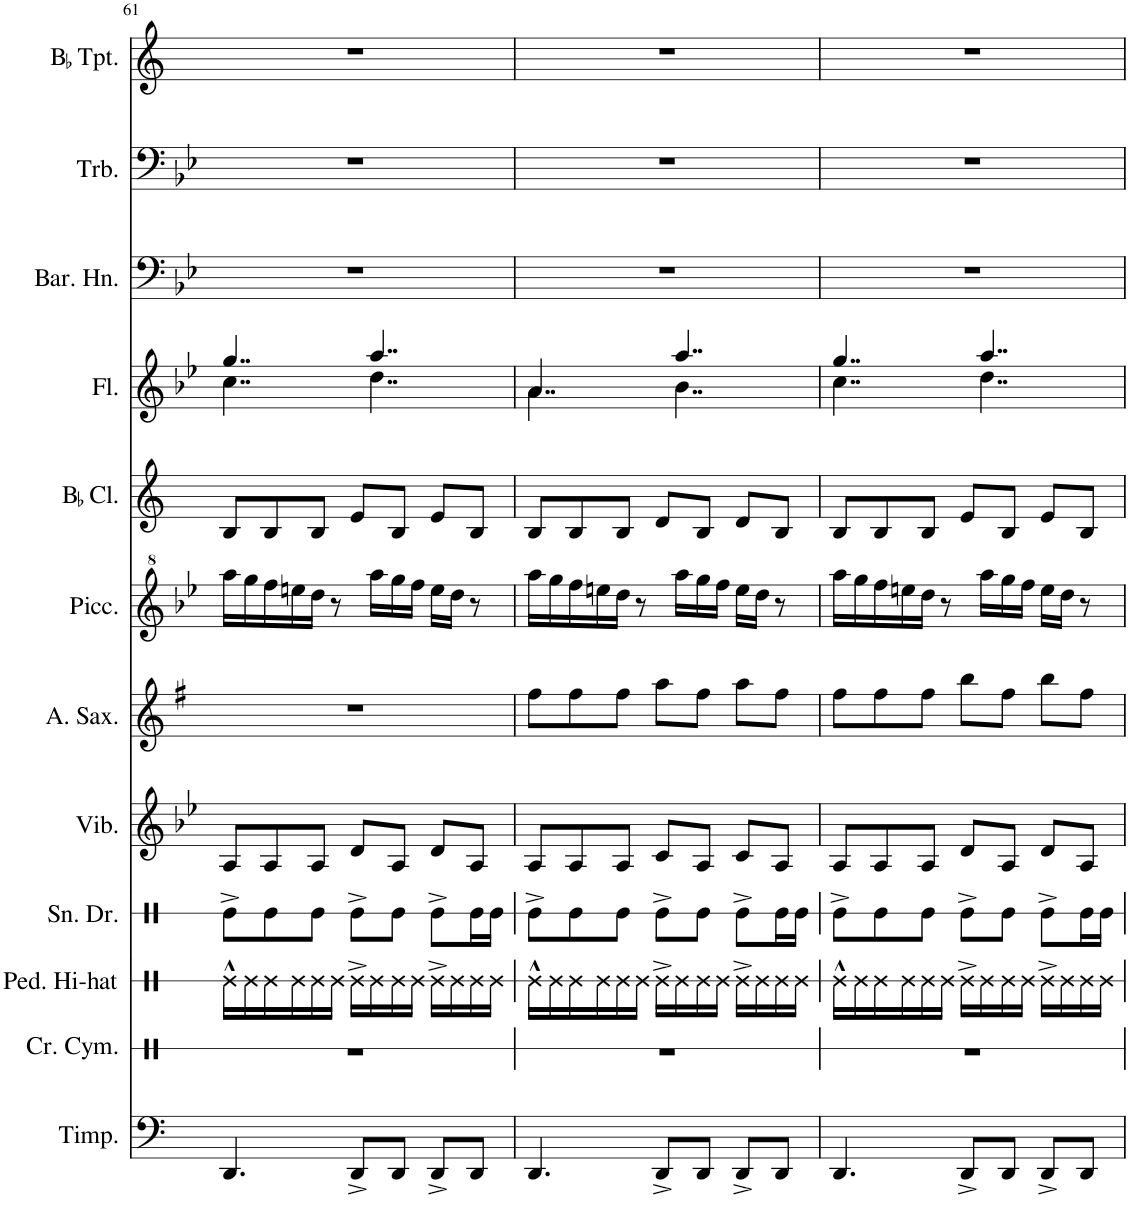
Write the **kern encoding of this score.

**kern	**kern	**kern	**kern	**kern	**kern	**kern	**kern	**kern	**kern	**kern	**kern
*part12	*part11	*part10	*part9	*part8	*part7	*part6	*part5	*part4	*part3	*part2	*part1
*staff12	*staff11	*staff10	*staff9	*staff8	*staff7	*staff6	*staff5	*staff4	*staff3	*staff2	*staff1
*I"Timpani	*I"Crash Cymbal	*I"Pedal Hi-hat	*I"Snare Drum	*I"Vibraphone	*I"Alto Saxophone	*I"Piccolo	*I"BaccidentalFlat Clarinet	*I"Flute	*I"Baritone Horn	*I"Trombone	*I"BaccidentalFlat Trumpet
*I'Timp.	*I'Cr. Cym.	*I'Ped. Hi-hat	*I'Sn. Dr.	*I'Vib.	*I'A. Sax.	*I'Picc.	*I'BaccidentalFlat Cl.	*I'Fl.	*I'Bar. Hn.	*I'Trb.	*I'BaccidentalFlat Tpt.
!!LO:PB:g=z
*clefF4	*clefX	*clefX	*clefX	*clefG2	*clefG2	*clefG^2	*clefG2	*clefG2	*clefF4	*clefF4	*clefG2
*	*	*	*	*	*Trd5c9	*Trd-7c-12	*Trd1c2	*	*Trd4c7	*	*Trd1c2
*k[]	*k[]	*k[]	*k[]	*k[b-e-]	*k[f#]	*k[b-e-]	*k[]	*k[b-e-]	*k[b-e-]	*k[b-e-]	*k[]
*M7/8	*M7/8	*M7/8	*M7/8	*M7/8	*M7/8	*M7/8	*M7/8	*M7/8	*M7/8	*M7/8	*M7/8
=61	=61	=61	=61	=61	=61	=61	=61	=61	=61	=61	=61
*	*	*	*	*	*	*	*	*^	*	*	*
4.DD/	2..r	16Re^^\LL	8Re^\L	8A/L	2..r	16aaa\LL	8B/L	4..gg/	4..cc\	2..r	2..r	2..r
.	.	16Re\	.	.	.	16ggg\	.	.	.	.	.	.
.	.	16Re\	8Re\	8A/	.	16fff\	8B/	.	.	.	.	.
.	.	16Re\	.	.	.	16eeen\	.	.	.	.	.	.
.	.	16Re\	8Re\J	8A/J	.	16ddd\JJ	8B/J	.	.	.	.	.
.	.	16Re\JJ	.	.	.	8r	.	.	.	.	.	.
8DD^/L	.	16Re^\LL	8Re^\L	8d/L	.	.	8e/L	.	.	.	.	.
.	.	16Re\	.	.	.	16aaa\LL	.	4..aa/	4..dd\	.	.	.
8DD/J	.	16Re\	8Re\J	8A/J	.	16ggg\	8B/J	.	.	.	.	.
.	.	16Re\JJ	.	.	.	16fff\JJ	.	.	.	.	.	.
8DD^/L	.	16Re^\LL	8Re^\L	8d/L	.	16eee\LL	8e/L	.	.	.	.	.
.	.	16Re\	.	.	.	16ddd\JJ	.	.	.	.	.	.
8DD/J	.	16Re\	16Re\L	8A/J	.	8r	8B/J	.	.	.	.	.
.	.	16Re\JJ	16Re\JJ	.	.	.	.	.	.	.	.	.
=62	=62	=62	=62	=62	=62	=62	=62	=62	=62	=62	=62	=62
4.DD/	2..r	16Re^^\LL	8Re^\L	8A/L	8ff#\L	16aaa\LL	8B/L	4..a/	4..a\	2..r	2..r	2..r
.	.	16Re\	.	.	.	16ggg\	.	.	.	.	.	.
.	.	16Re\	8Re\	8A/	8ff#\	16fff\	8B/	.	.	.	.	.
.	.	16Re\	.	.	.	16eeen\	.	.	.	.	.	.
.	.	16Re\	8Re\J	8A/J	8ff#\J	16ddd\JJ	8B/J	.	.	.	.	.
.	.	16Re\JJ	.	.	.	8r	.	.	.	.	.	.
8DD^/L	.	16Re^\LL	8Re^\L	8c/L	8aa\L	.	8d/L	.	.	.	.	.
.	.	16Re\	.	.	.	16aaa\LL	.	4..aa/	4..b-\	.	.	.
8DD/J	.	16Re\	8Re\J	8A/J	8ff#\J	16ggg\	8B/J	.	.	.	.	.
.	.	16Re\JJ	.	.	.	16fff\JJ	.	.	.	.	.	.
8DD^/L	.	16Re^\LL	8Re^\L	8c/L	8aa\L	16eee\LL	8d/L	.	.	.	.	.
.	.	16Re\	.	.	.	16ddd\JJ	.	.	.	.	.	.
8DD/J	.	16Re\	16Re\L	8A/J	8ff#\J	8r	8B/J	.	.	.	.	.
.	.	16Re\JJ	16Re\JJ	.	.	.	.	.	.	.	.	.
=63	=63	=63	=63	=63	=63	=63	=63	=63	=63	=63	=63	=63
4.DD/	2..r	16Re^^\LL	8Re^\L	8A/L	8ff#\L	16aaa\LL	8B/L	4..gg/	4..cc\	2..r	2..r	2..r
.	.	16Re\	.	.	.	16ggg\	.	.	.	.	.	.
.	.	16Re\	8Re\	8A/	8ff#\	16fff\	8B/	.	.	.	.	.
.	.	16Re\	.	.	.	16eeen\	.	.	.	.	.	.
.	.	16Re\	8Re\J	8A/J	8ff#\J	16ddd\JJ	8B/J	.	.	.	.	.
.	.	16Re\JJ	.	.	.	8r	.	.	.	.	.	.
8DD^/L	.	16Re^\LL	8Re^\L	8d/L	8bb\L	.	8e/L	.	.	.	.	.
.	.	16Re\	.	.	.	16aaa\LL	.	4..aa/	4..dd\	.	.	.
8DD/J	.	16Re\	8Re\J	8A/J	8ff#\J	16ggg\	8B/J	.	.	.	.	.
.	.	16Re\JJ	.	.	.	16fff\JJ	.	.	.	.	.	.
8DD^/L	.	16Re^\LL	8Re^\L	8d/L	8bb\L	16eee\LL	8e/L	.	.	.	.	.
.	.	16Re\	.	.	.	16ddd\JJ	.	.	.	.	.	.
8DD/J	.	16Re\	16Re\L	8A/J	8ff#\J	8r	8B/J	.	.	.	.	.
.	.	16Re\JJ	16Re\JJ	.	.	.	.	.	.	.	.	.
*	*	*	*	*	*	*	*	*v	*v	*	*	*
=	=	=	=	=	=	=	=	=	=	=	=
*-	*-	*-	*-	*-	*-	*-	*-	*-	*-	*-	*-
